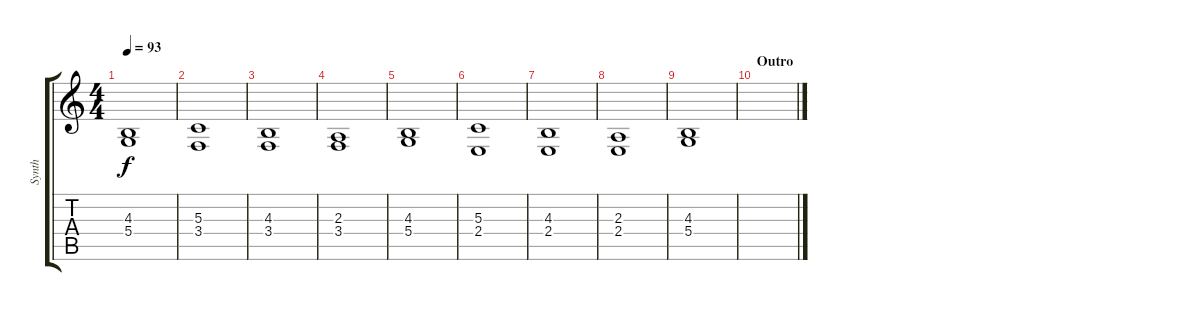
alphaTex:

\track ("Synth" "Synth") {instrument pad2warm}
\staff {score tabs}
\tuning (E4 B3 G3 D3 A2 E2) {hide}
\ts (4 4)
\tempo 93
\clef g2
\ks c
(4.3 5.4).1{dy f} |
(5.3 3.4).1 |
(4.3 3.4).1 |
(2.3 3.4).1 |
(4.3 5.4).1 |
(5.3 2.4).1 |
(4.3 2.4).1 |
(2.3 2.4).1 |
(4.3 5.4).1 |
\section ("" "Outro")
